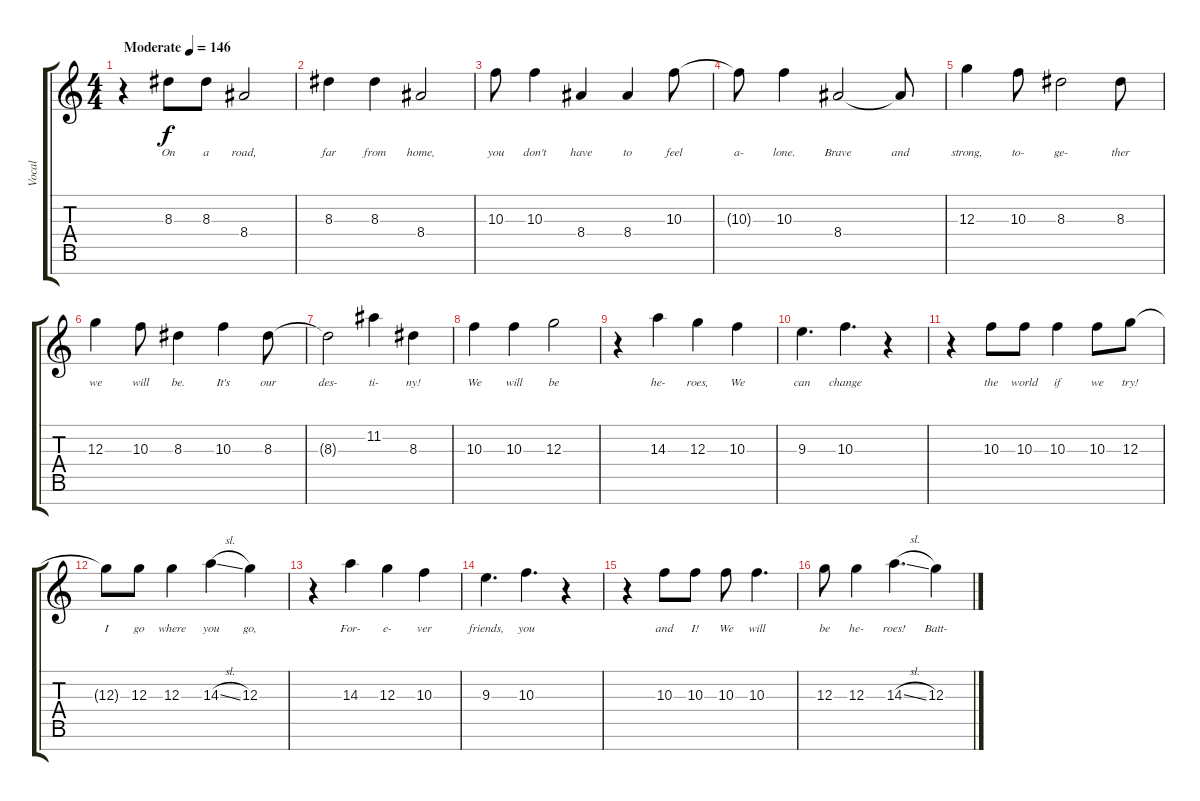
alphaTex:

\track ("Vocal" "Vocal") {instrument acousticguitarnylon}
\staff {score tabs}
\tuning (E4 B3 G3 D3 A2 E2 B1) {hide}
\ts (4 4)
\tempo (146 "Moderate")
\clef g2
\ks c
r.4{dy f instrument acousticguitarnylon} 8.3.8{lyrics (0 "On") lyrics (1 "") lyrics (2 "") lyrics (3 "") lyrics (4 "")} 8.3.8{lyrics (0 "a") lyrics (1 "") lyrics (2 "") lyrics (3 "") lyrics (4 "")} 8.4.2{lyrics (0 "road,") lyrics (1 "") lyrics (2 "") lyrics (3 "") lyrics (4 "")} |
8.3.4{lyrics (0 "far") lyrics (1 "") lyrics (2 "") lyrics (3 "") lyrics (4 "")} 8.3.4{lyrics (0 "from") lyrics (1 "") lyrics (2 "") lyrics (3 "") lyrics (4 "")} 8.4.2{lyrics (0 "home,") lyrics (1 "") lyrics (2 "") lyrics (3 "") lyrics (4 "")} |
10.3.8{lyrics (0 "you") lyrics (1 "") lyrics (2 "") lyrics (3 "") lyrics (4 "")} 10.3.4{lyrics (0 "don't") lyrics (1 "") lyrics (2 "") lyrics (3 "") lyrics (4 "")} 8.4.4{lyrics (0 "have") lyrics (1 "") lyrics (2 "") lyrics (3 "") lyrics (4 "")} 8.4.4{lyrics (0 "to") lyrics (1 "") lyrics (2 "") lyrics (3 "") lyrics (4 "")} 10.3.8{lyrics (0 "feel") lyrics (1 "") lyrics (2 "") lyrics (3 "") lyrics (4 "")} |
10.3{t}.8{lyrics (0 "a-") lyrics (1 "") lyrics (2 "") lyrics (3 "") lyrics (4 "")} 10.3.4{lyrics (0 "lone.") lyrics (1 "") lyrics (2 "") lyrics (3 "") lyrics (4 "")} 8.4.2{lyrics (0 "Brave") lyrics (1 "") lyrics (2 "") lyrics (3 "") lyrics (4 "")} 8.4{t}.8{lyrics (0 "and") lyrics (1 "") lyrics (2 "") lyrics (3 "") lyrics (4 "")} |
12.3.4{lyrics (0 "strong,") lyrics (1 "") lyrics (2 "") lyrics (3 "") lyrics (4 "")} 10.3.8{lyrics (0 "to-") lyrics (1 "") lyrics (2 "") lyrics (3 "") lyrics (4 "")} 8.3.2{lyrics (0 "ge-") lyrics (1 "") lyrics (2 "") lyrics (3 "") lyrics (4 "")} 8.3.8{lyrics (0 "ther") lyrics (1 "") lyrics (2 "") lyrics (3 "") lyrics (4 "")} |
12.3.4{lyrics (0 "we") lyrics (1 "") lyrics (2 "") lyrics (3 "") lyrics (4 "")} 10.3.8{lyrics (0 "will") lyrics (1 "") lyrics (2 "") lyrics (3 "") lyrics (4 "")} 8.3.4{lyrics (0 "be.") lyrics (1 "") lyrics (2 "") lyrics (3 "") lyrics (4 "")} 10.3.4{lyrics (0 "It's") lyrics (1 "") lyrics (2 "") lyrics (3 "") lyrics (4 "")} 8.3.8{lyrics (0 "our") lyrics (1 "") lyrics (2 "") lyrics (3 "") lyrics (4 "")} |
8.3{t}.2{lyrics (0 "des-") lyrics (1 "") lyrics (2 "") lyrics (3 "") lyrics (4 "")} 11.2.4{lyrics (0 "ti-") lyrics (1 "") lyrics (2 "") lyrics (3 "") lyrics (4 "")} 8.3.4{lyrics (0 "ny!") lyrics (1 "") lyrics (2 "") lyrics (3 "") lyrics (4 "")} |
10.3.4{lyrics (0 "We") lyrics (1 "") lyrics (2 "") lyrics (3 "") lyrics (4 "")} 10.3.4{lyrics (0 "will") lyrics (1 "") lyrics (2 "") lyrics (3 "") lyrics (4 "")} 12.3.2{lyrics (0 "be") lyrics (1 "") lyrics (2 "") lyrics (3 "") lyrics (4 "")} |
r.4 14.3.4{lyrics (0 "he-") lyrics (1 "") lyrics (2 "") lyrics (3 "") lyrics (4 "")} 12.3.4{lyrics (0 "roes,") lyrics (1 "") lyrics (2 "") lyrics (3 "") lyrics (4 "")} 10.3.4{lyrics (0 "We") lyrics (1 "") lyrics (2 "") lyrics (3 "") lyrics (4 "")} |
9.3.4{d lyrics (0 "can") lyrics (1 "") lyrics (2 "") lyrics (3 "") lyrics (4 "")} 10.3.4{d lyrics (0 "change") lyrics (1 "") lyrics (2 "") lyrics (3 "") lyrics (4 "")} r.4 |
r.4 10.3.8{lyrics (0 "the") lyrics (1 "") lyrics (2 "") lyrics (3 "") lyrics (4 "")} 10.3.8{lyrics (0 "world") lyrics (1 "") lyrics (2 "") lyrics (3 "") lyrics (4 "")} 10.3.4{lyrics (0 "if") lyrics (1 "") lyrics (2 "") lyrics (3 "") lyrics (4 "")} 10.3.8{lyrics (0 "we") lyrics (1 "") lyrics (2 "") lyrics (3 "") lyrics (4 "")} 12.3.8{lyrics (0 "try!") lyrics (1 "") lyrics (2 "") lyrics (3 "") lyrics (4 "")} |
12.3{t}.8{lyrics (0 "I") lyrics (1 "") lyrics (2 "") lyrics (3 "") lyrics (4 "")} 12.3.8{lyrics (0 "go") lyrics (1 "") lyrics (2 "") lyrics (3 "") lyrics (4 "")} 12.3.4{lyrics (0 "where") lyrics (1 "") lyrics (2 "") lyrics (3 "") lyrics (4 "")} 14.3{sl}.4{lyrics (0 "you") lyrics (1 "") lyrics (2 "") lyrics (3 "") lyrics (4 "")} 12.3.4{lyrics (0 "go,") lyrics (1 "") lyrics (2 "") lyrics (3 "") lyrics (4 "")} |
r.4 14.3.4{lyrics (0 "For-") lyrics (1 "") lyrics (2 "") lyrics (3 "") lyrics (4 "")} 12.3.4{lyrics (0 "e-") lyrics (1 "") lyrics (2 "") lyrics (3 "") lyrics (4 "")} 10.3.4{lyrics (0 "ver") lyrics (1 "") lyrics (2 "") lyrics (3 "") lyrics (4 "")} |
9.3.4{d lyrics (0 "friends,") lyrics (1 "") lyrics (2 "") lyrics (3 "") lyrics (4 "")} 10.3.4{d lyrics (0 "you") lyrics (1 "") lyrics (2 "") lyrics (3 "") lyrics (4 "")} r.4 |
r.4 10.3.8{lyrics (0 "and") lyrics (1 "") lyrics (2 "") lyrics (3 "") lyrics (4 "")} 10.3.8{lyrics (0 "I!") lyrics (1 "") lyrics (2 "") lyrics (3 "") lyrics (4 "")} 10.3.8{lyrics (0 "We") lyrics (1 "") lyrics (2 "") lyrics (3 "") lyrics (4 "")} 10.3.4{d lyrics (0 "will") lyrics (1 "") lyrics (2 "") lyrics (3 "") lyrics (4 "")} |
12.3.8{lyrics (0 "be") lyrics (1 "") lyrics (2 "") lyrics (3 "") lyrics (4 "")} 12.3.4{lyrics (0 "he-") lyrics (1 "") lyrics (2 "") lyrics (3 "") lyrics (4 "")} 14.3{sl}.4{d lyrics (0 "roes!") lyrics (1 "") lyrics (2 "") lyrics (3 "") lyrics (4 "")} 12.3.4{lyrics (0 "Batt-") lyrics (1 "") lyrics (2 "") lyrics (3 "") lyrics (4 "")}
